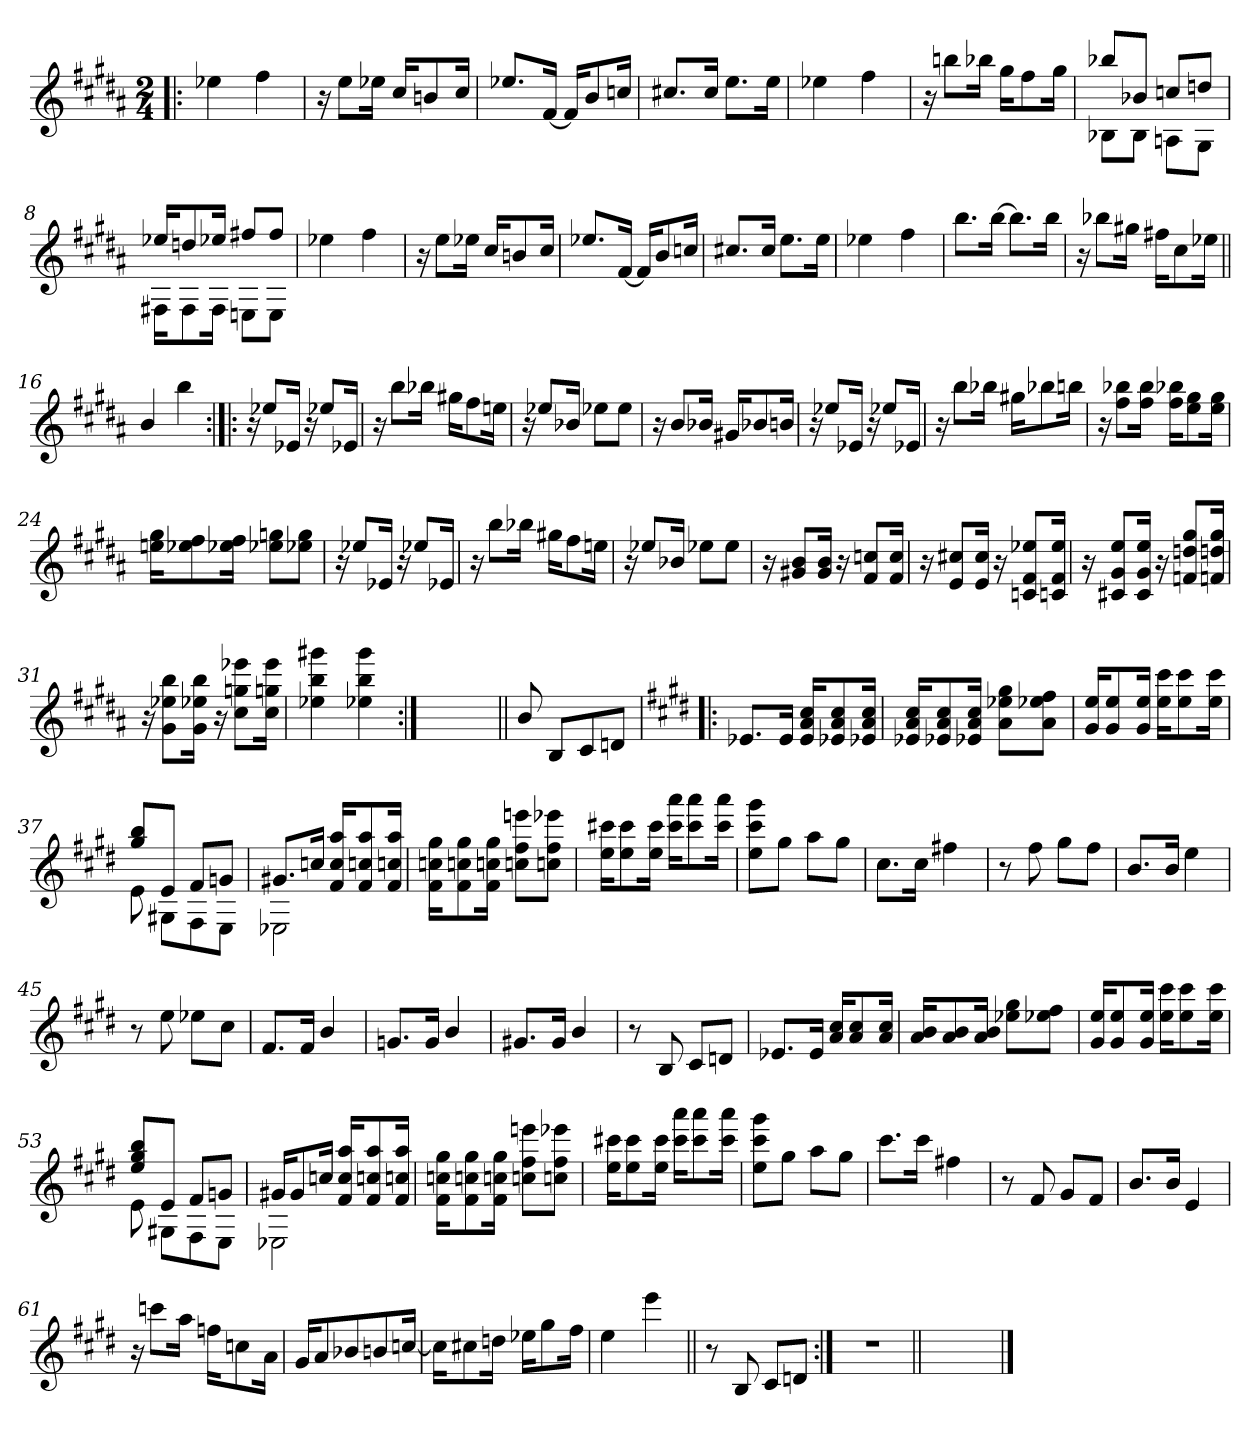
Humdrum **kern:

**kern
*part1
*staff1
*clefG2
*k[f#c#g#d#a#]
*B:
*M2/4
=1!|:
4ee-X\
4ff#\
=2
16r
8ee\L
16ee-X\Jk
16cc#/KL
8bn/
16cc#/Jk
=3
8.ee-X/L
[16f#/Jk
16f#/KL]
8b/
16ccn/Jk
=4
8.cc#X/L
16cc#/Jk
8.ee\L
16ee\Jk
!!LO:LB:g=z
=5
4ee-X\
4ff#\
=6
16r
8bbn\L
16bb-X\Jk
16gg#\KL
8ff#\
16gg#\Jk
=7
*^
8bb-X/L	8B-X\L
8b-X/J	8B-\J
8ccn/L	8An\L
8ddn/J	8G#\J
=8	=8
16ee-X/KL	16F#X\KL
8ddn/	8F#\
16ee-X/Jk	16F#\Jk
8ff#X/L	8En\L
8ff#/J	8E\J
*v	*v
=9
4ee-X\
4ff#\
!!LO:LB:g=z
=10
16r
8ee\L
16ee-X\Jk
16cc#/KL
8bn/
16cc#/Jk
=11
8.ee-X/L
[16f#/Jk
16f#/KL]
8b/
16ccn/Jk
=12
8.cc#X/L
16cc#/Jk
8.ee\L
16ee\Jk
=13
4ee-X\
4ff#\
=14
8.bb\L
[16bb\Jk
8.bb\L]
16bb\Jk
!!LO:LB:g=z
=15
16r
8bb-X\L
16gg#X\Jk
16ff#X\KL
8cc#\
16ee-X\Jk
=16||
4b/
4bb\
=17:|!|:
16r
8ee-X/L
16e-X/Jk
16r
8ee-X/L
16e-X/Jk
=18
16r
8bb\L
16bb-X\Jk
16gg#X\KL
8ff#\
16een\Jk
=19
16r
8ee-X/L
16b-X/Jk
8ee-X\L
8ee-\J
!!LO:LB:g=z
=20
16r
8b/L
16b-X/Jk
16g#X/KL
8b-X/
16bn/Jk
=21
16r
8ee-X/L
16e-X/Jk
16r
8ee-X/L
16e-X/Jk
=22
16r
8bb\L
16bb-X\Jk
16gg#X\KL
8bb-X\
16bbn\Jk
=23
16r
8ff#\ 8bb-X\L
16ff#\ 16bb-\Jk
16ff#\ 16bb-X\KL
8ee\ 8gg#\
16ee\ 16gg#\Jk
=24
16een\ 16gg#\KL
8ee-X\ 8ff#\
16ee-X\ 16ff#\Jk
8ee-X\ 8ggn\L
8ee-X\ 8gg\J
!!LO:LB:g=z
=25
16r
8ee-X/L
16e-X/Jk
16r
8ee-X/L
16e-X/Jk
=26
16r
8bb\L
16bb-X\Jk
16gg#X\KL
8ff#\
16een\Jk
=27
16r
8ee-X/L
16b-X/Jk
8ee-X\L
8ee-\J
=28
16r
8g#X/ 8b/L
16g#/ 16b/Jk
16r
8f#/ 8ccn/L
16f#/ 16cc/Jk
=29
16r
8e/ 8cc#X/L
16e/ 16cc#/Jk
16r
8c/ 8f#/ 8ee-X/L
16cn/ 16f#/ 16ee-/Jk
!!LO:LB:g=z
=30
16r
8c#X/ 8g#/ 8ee/L
16c#/ 16g#/ 16ee/Jk
16r
8fn/ 8ddn/ 8gg#/L
16fn/ 16ddn/ 16gg#/Jk
=31
16r
8g#\ 8ee-X\ 8bb\L
16g#\ 16ee-X\ 16bb\Jk
16r
8cc#\ 8ggn\ 8eee-X\L
16cc#\ 16ggn\ 16eee-\Jk
=32
4ee-X\ 4bb\ 4ggg#X\
4ee-X\ 4bb\ 4ggg#\
=32X321:|!
2ryy
!!LO:LB:g=z
=33||
8b/
8B/L
8c#/
8dn/J
=34!|:
*k[f#c#g#d#]
*E:
8.e-X/L
16e-/Jk
16e-/ 16a/ 16cc#/KL
8e-X/ 8a/ 8cc#/
16e-X/ 16a/ 16cc#/Jk
=35
16e-X/ 16a/ 16cc#/KL
8e-X/ 8a/ 8cc#/
16e-X/ 16a/ 16cc#/Jk
8a\ 8ee-X\ 8gg#\L
8a\ 8ee-X\ 8ff#\J
=36
16g#/ 16ee/KL
8g#/ 8ee/
16g#/ 16ee/Jk
16ee\ 16ccc#\KL
8ee\ 8ccc#\
16ee\ 16ccc#\Jk
=37
*^
8gg#/ 8bb/L	8e\
8e/J	8G#X\L
8f#/L	8F#\
8gn/J	8E\J
!!LO:LB:g=z	!!
=38	=38
8.g#X/L	2E-X\
16ccn/Jk	.
16f#/ 16cc/ 16aa/KL	.
8f#/ 8ccn/ 8aa/	.
16f#/ 16ccn/ 16aa/Jk	.
*v	*v
=39
16f#\ 16ccn\ 16gg#\KL
8f#\ 8ccn\ 8gg#\
16f#\ 16ccn\ 16gg#\Jk
8ccn\ 8ff#\ 8eeen\L
8ccn\ 8ff#\ 8eee-X\J
=40
16ee\ 16ccc#X\KL
8ee\ 8ccc#\
16ee\ 16ccc#\Jk
16ccc#\ 16aaa\KL
8ccc#\ 8aaa\
16ccc#\ 16aaa\Jk
=41
8ee\ 8ccc#\ 8ggg#\L
8gg#\J
8aa\L
8gg#\J
=42
8.cc#\L
16cc#\Jk
4ff#X\
!!LO:LB:g=z
=43
8r
8ff#\
8gg#\L
8ff#\J
=44
8.b/L
16b/Jk
4ee\
=45
8r
8ee\
8ee-X\L
8cc#\J
=46
8.f#/L
16f#/Jk
4b/
=47
8.gn/L
16g/Jk
4b/
!!LO:PB:g=z
=48
8.g#X/L
16g#/Jk
4b/
=49
8r
8B/
8c#/L
8dn/J
=50
8.e-X/L
16e-/Jk
16a/ 16cc#/KL
8a/ 8cc#/
16a/ 16cc#/Jk
=51
16a/ 16b/KL
8a/ 8b/
16a/ 16b/Jk
8ee-X\ 8gg#\L
8ee-X\ 8ff#\J
=52
16g#/ 16ee/KL
8g#/ 8ee/
16g#/ 16ee/Jk
16ee\ 16ccc#\KL
8ee\ 8ccc#\
16ee\ 16ccc#\Jk
!!LO:LB:g=z
=53
*^
8ee/ 8gg#/ 8bb/L	8e\
8e/J	8G#X\L
8f#/L	8F#\
8gn/J	8E\J
=54	=54
16g#X/KL	2E-X\
8g#/	.
16ccn/Jk	.
16f#/ 16cc/ 16aa/KL	.
8f#/ 8ccn/ 8aa/	.
16f#/ 16ccn/ 16aa/Jk	.
*v	*v
=55
16f#\ 16ccn\ 16gg#\KL
8f#\ 8ccn\ 8gg#\
16f#\ 16ccn\ 16gg#\Jk
8ccn\ 8ff#\ 8eeen\L
8ccn\ 8ff#\ 8eee-X\J
=56
16ee\ 16ccc#X\KL
8ee\ 8ccc#\
16ee\ 16ccc#\Jk
16ccc#\ 16aaa\KL
8ccc#\ 8aaa\
16ccc#\ 16aaa\Jk
=57
8ee\ 8ccc#\ 8ggg#\L
8gg#\J
8aa\L
8gg#\J
!!LO:LB:g=z
=58
8.ccc#\L
16ccc#\Jk
4ff#X\
=59
8r
8f#/
8g#/L
8f#/J
=60
8.b/L
16b/Jk
4e/
=61
16r
8cccn\L
16aa\Jk
16ffn\KL
8ccn\
16a\Jk
=62
16g#/KL
8a/
8b-X/
8bn/
[16ccn/Jk
!!LO:LB:g=z
=63
16ccn\KL]
8cc#X\
16ddn\Jk
16ee-X\KL
8gg#\
16ff#\Jk
=64
4ee\
4eee\
=65||
8r
8B/
8c#/L
8dn/J
=66:|!
2r
=67||
2ryy
==
*-
